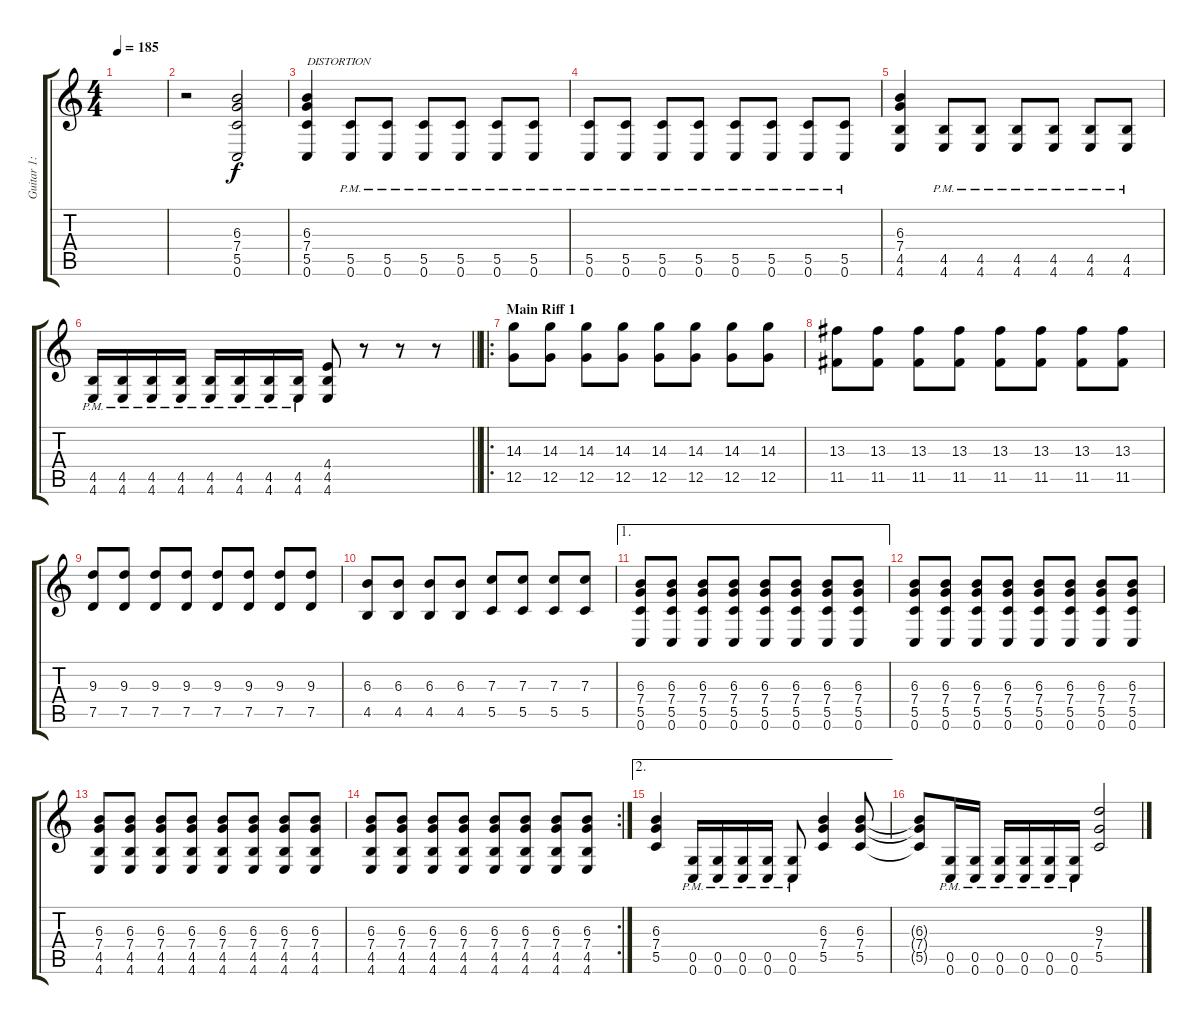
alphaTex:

\track ("Guitar 1: Johan" "Guitar 1: ") {instrument distortionguitar}
\staff {score tabs}
\tuning (D4 A3 F3 C3 G2 C2) {hide}
\ts (4 4)
\tempo 185
\clef g2
\ks c
|
r.2 (6.3 7.4 5.5 0.6).2{volume 14} |
(6.3 7.4 5.5 0.6).4{txt "DISTORTION" volume 14} (5.5{pm} 0.6).8 (5.5{pm} 0.6).8 (5.5{pm} 0.6).8 (5.5{pm} 0.6).8 (5.5{pm} 0.6).8 (5.5{pm} 0.6).8 |
(5.5{pm} 0.6).8 (5.5{pm} 0.6).8 (5.5{pm} 0.6).8 (5.5{pm} 0.6).8 (5.5{pm} 0.6).8 (5.5{pm} 0.6).8 (5.5{pm} 0.6).8 (5.5{pm} 0.6).8 |
(6.3 7.4 4.5 4.6).4 (4.5{pm} 4.6).8 (4.5{pm} 4.6).8 (4.5{pm} 4.6).8 (4.5{pm} 4.6).8 (4.5{pm} 4.6).8 (4.5{pm} 4.6).8 |
\barLineRight lightlight
(4.5{pm} 4.6).16 (4.5{pm} 4.6).16 (4.5{pm} 4.6).16 (4.5{pm} 4.6).16 (4.5{pm} 4.6).16 (4.5{pm} 4.6).16 (4.5{pm} 4.6).16 (4.5{pm} 4.6).16 (4.4 4.5 4.6).8 r.8 r.8 r.8 |
\ro
\section ("" "Main Riff 1")
(14.3 12.5).8 (14.3 12.5).8 (14.3 12.5).8 (14.3 12.5).8 (14.3 12.5).8 (14.3 12.5).8 (14.3 12.5).8 (14.3 12.5).8 |
(13.3 11.5).8 (13.3 11.5).8 (13.3 11.5).8 (13.3 11.5).8 (13.3 11.5).8 (13.3 11.5).8 (13.3 11.5).8 (13.3 11.5).8 |
(9.3 7.5).8 (9.3 7.5).8 (9.3 7.5).8 (9.3 7.5).8 (9.3 7.5).8 (9.3 7.5).8 (9.3 7.5).8 (9.3 7.5).8 |
(6.3 4.5).8 (6.3 4.5).8 (6.3 4.5).8 (6.3 4.5).8 (7.3 5.5).8 (7.3 5.5).8 (7.3 5.5).8 (7.3 5.5).8 |
\ae 1
(6.3 7.4 5.5 0.6).8 (6.3 7.4 5.5 0.6).8 (6.3 7.4 5.5 0.6).8 (6.3 7.4 5.5 0.6).8 (6.3 7.4 5.5 0.6).8 (6.3 7.4 5.5 0.6).8 (6.3 7.4 5.5 0.6).8 (6.3 7.4 5.5 0.6).8 |
(6.3 7.4 5.5 0.6).8 (6.3 7.4 5.5 0.6).8 (6.3 7.4 5.5 0.6).8 (6.3 7.4 5.5 0.6).8 (6.3 7.4 5.5 0.6).8 (6.3 7.4 5.5 0.6).8 (6.3 7.4 5.5 0.6).8 (6.3 7.4 5.5 0.6).8 |
(6.3 7.4 4.5 4.6).8 (6.3 7.4 4.5 4.6).8 (6.3 7.4 4.5 4.6).8 (6.3 7.4 4.5 4.6).8 (6.3 7.4 4.5 4.6).8 (6.3 7.4 4.5 4.6).8 (6.3 7.4 4.5 4.6).8 (6.3 7.4 4.5 4.6).8 |
\rc 2
(6.3 7.4 4.5 4.6).8 (6.3 7.4 4.5 4.6).8 (6.3 7.4 4.5 4.6).8 (6.3 7.4 4.5 4.6).8 (6.3 7.4 4.5 4.6).8 (6.3 7.4 4.5 4.6).8 (6.3 7.4 4.5 4.6).8 (6.3 7.4 4.5 4.6).8 |
\ae 2
(6.3 7.4 5.5).4 (0.5{pm} 0.6).16 (0.5{pm} 0.6).16 (0.5{pm} 0.6).16 (0.5{pm} 0.6).16 (0.5{pm} 0.6).8 (6.3 7.4 5.5).4 (6.3 7.4 5.5).8 |
(6.3{t} 7.4{t} 5.5{t}).8 (0.5{pm} 0.6).16 (0.5{pm} 0.6).16 (0.5{pm} 0.6).16 (0.5{pm} 0.6).16 (0.5{pm} 0.6).16 (0.5{pm} 0.6).16 (9.3 7.4 5.5).2
